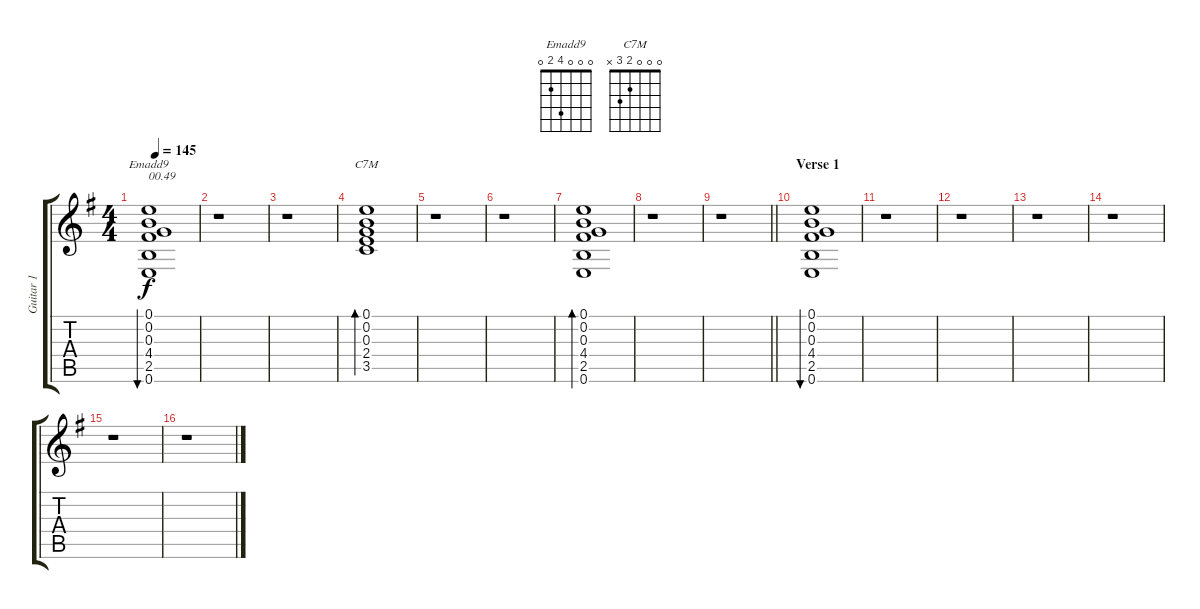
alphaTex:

\track ("Guitar 1" "Guitar 1") {instrument acousticguitarsteel}
\staff {score tabs}
\tuning (E4 B3 G3 D3 A2 E2) {hide}
\chord ("Emadd9" 0 0 0 4 2 0)
\chord ("C7M" 0 0 0 2 3 x)
\ts (4 4)
\tempo 145
\clef g2
\ks g
(0.1 0.2 0.3 4.4 2.5 0.6).1{bu 480 ch "Emadd9" txt "00.49" dy f instrument acousticguitarsteel} |
r.1 |
r.1 |
(0.1 0.2 0.3 2.4 3.5).1{bd 480 ch "C7M"} |
r.1 |
r.1 |
(0.1 0.2 0.3 4.4 2.5 0.6).1{bd 480} |
r.1 |
\barLineRight lightlight
r.1 |
\section ("" "Verse 1")
(0.1 0.2 0.3 4.4 2.5 0.6).1{bu 480} |
r.1 |
r.1 |
r.1 |
r.1 |
r.1 |
r.1
